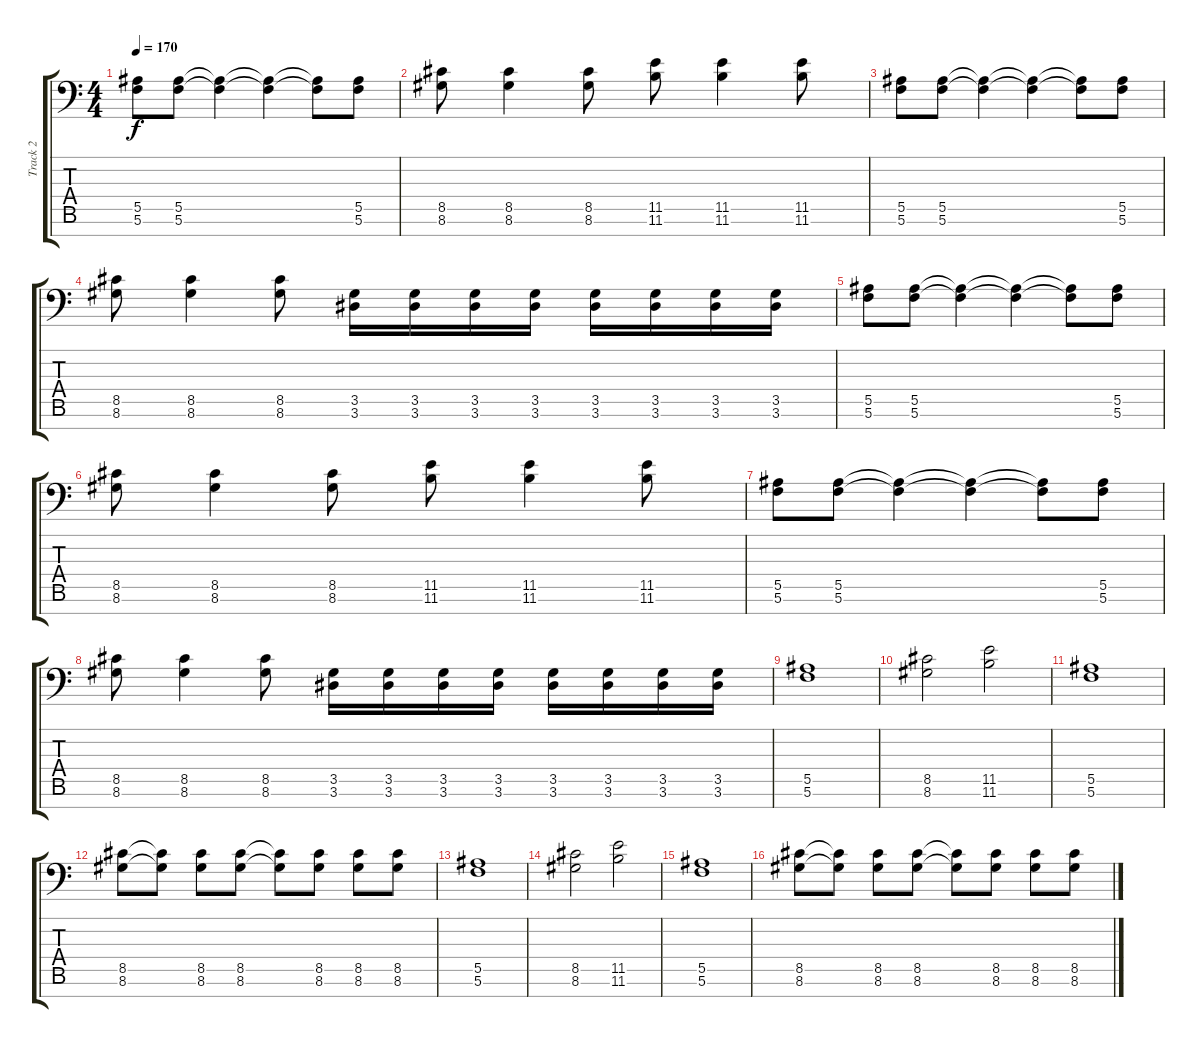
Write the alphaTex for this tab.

\track ("Track 2" "Track 2") {instrument overdrivenguitar}
\staff {score tabs}
\tuning (C4 G3 Eb3 Bb2 F2 C2 F1) {hide}
\ts (4 4)
\tempo 170
\clef f4
\ks c
(5.5 5.6).8{dy f} (5.5 5.6).8 (5.5{t} 5.6{t}).4 (5.5{t} 5.6{t}).4 (5.5{t} 5.6{t}).8 (5.5 5.6).8 |
(8.5 8.6).8 (8.5 8.6).4 (8.5 8.6).8 (11.5 11.6).8 (11.5 11.6).4 (11.5 11.6).8 |
(5.5 5.6).8 (5.5 5.6).8 (5.5{t} 5.6{t}).4 (5.5{t} 5.6{t}).4 (5.5{t} 5.6{t}).8 (5.5 5.6).8 |
(8.5 8.6).8 (8.5 8.6).4 (8.5 8.6).8 (3.5 3.6).16 (3.5 3.6).16 (3.5 3.6).16 (3.5 3.6).16 (3.5 3.6).16 (3.5 3.6).16 (3.5 3.6).16 (3.5 3.6).16 |
(5.5 5.6).8 (5.5 5.6).8 (5.5{t} 5.6{t}).4 (5.5{t} 5.6{t}).4 (5.5{t} 5.6{t}).8 (5.5 5.6).8 |
(8.5 8.6).8 (8.5 8.6).4 (8.5 8.6).8 (11.5 11.6).8 (11.5 11.6).4 (11.5 11.6).8 |
(5.5 5.6).8 (5.5 5.6).8 (5.5{t} 5.6{t}).4 (5.5{t} 5.6{t}).4 (5.5{t} 5.6{t}).8 (5.5 5.6).8 |
(8.5 8.6).8 (8.5 8.6).4 (8.5 8.6).8 (3.5 3.6).16 (3.5 3.6).16 (3.5 3.6).16 (3.5 3.6).16 (3.5 3.6).16 (3.5 3.6).16 (3.5 3.6).16 (3.5 3.6).16 |
(5.5 5.6).1 |
(8.5 8.6).2 (11.5 11.6).2 |
(5.5 5.6).1 |
(8.5 8.6).8 (8.5{t} 8.6{t}).8 (8.5 8.6).8 (8.5 8.6).8 (8.5{t} 8.6{t}).8 (8.5 8.6).8 (8.5 8.6).8 (8.5 8.6).8 |
(5.5 5.6).1 |
(8.5 8.6).2 (11.5 11.6).2 |
(5.5 5.6).1 |
(8.5 8.6).8 (8.5{t} 8.6{t}).8 (8.5 8.6).8 (8.5 8.6).8 (8.5{t} 8.6{t}).8 (8.5 8.6).8 (8.5 8.6).8 (8.5 8.6).8
